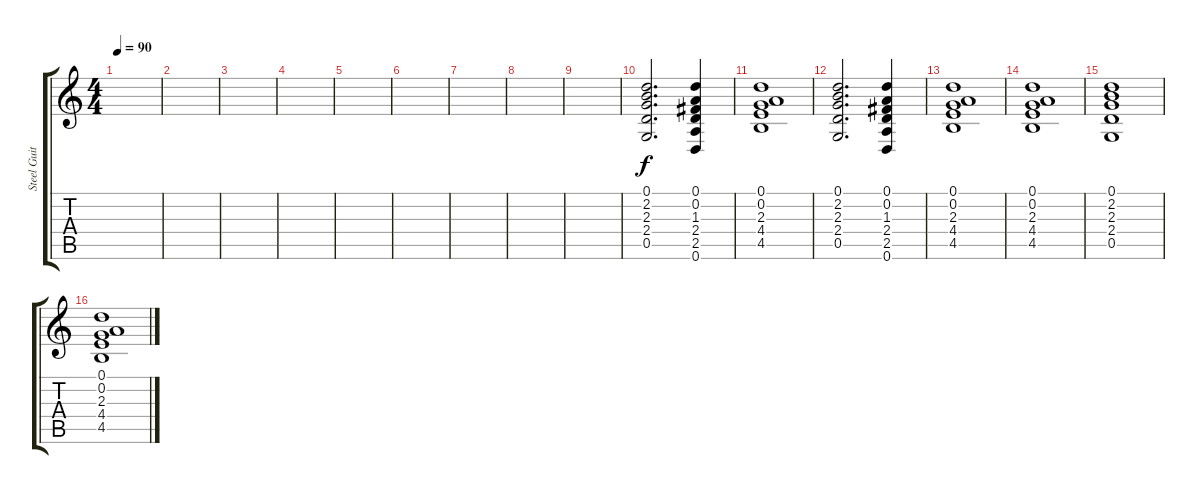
\track ("Steel Guitar" "Steel Guit") {instrument acousticguitarsteel}
\staff {score tabs}
\tuning (D4 A3 F3 C3 G2 D2) {hide}
\ts (4 4)
\tempo 90
\clef g2
\ks c
|
|
|
|
|
|
|
|
|
(0.1 2.2 2.3 2.4 0.5).2{d} (0.1 0.2 1.3 2.4 2.5 0.6).4 |
(0.1 0.2 2.3 4.4 4.5).1 |
(0.1 2.2 2.3 2.4 0.5).2{d} (0.1 0.2 1.3 2.4 2.5 0.6).4 |
(0.1 0.2 2.3 4.4 4.5).1 |
(0.1 0.2 2.3 4.4 4.5).1 |
(0.1 2.2 2.3 2.4 0.5).1 |
(0.1 0.2 2.3 4.4 4.5).1
